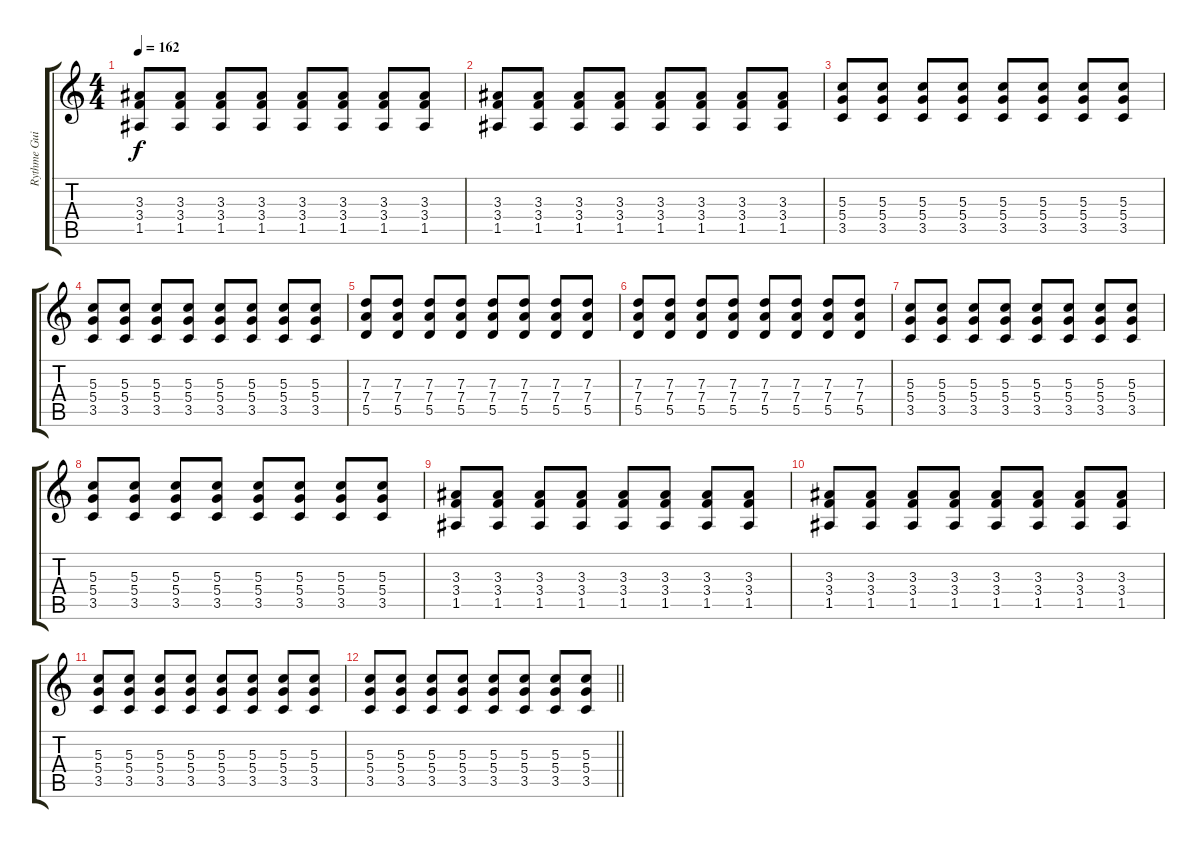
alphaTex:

\track ("Rythme Guitar" "Rythme Gui") {instrument distortionguitar}
\staff {score tabs}
\tuning (E4 B3 G3 D3 A2 D2) {hide}
\ts (4 4)
\tempo 162
\clef g2
\ks c
(3.3 3.4 1.5).8{dy f} (3.3 3.4 1.5).8 (3.3 3.4 1.5).8 (3.3 3.4 1.5).8 (3.3 3.4 1.5).8 (3.3 3.4 1.5).8 (3.3 3.4 1.5).8 (3.3 3.4 1.5).8 |
(3.3 3.4 1.5).8 (3.3 3.4 1.5).8 (3.3 3.4 1.5).8 (3.3 3.4 1.5).8 (3.3 3.4 1.5).8 (3.3 3.4 1.5).8 (3.3 3.4 1.5).8 (3.3 3.4 1.5).8 |
(5.3 5.4 3.5).8 (5.3 5.4 3.5).8 (5.3 5.4 3.5).8 (5.3 5.4 3.5).8 (5.3 5.4 3.5).8 (5.3 5.4 3.5).8 (5.3 5.4 3.5).8 (5.3 5.4 3.5).8 |
(5.3 5.4 3.5).8 (5.3 5.4 3.5).8 (5.3 5.4 3.5).8 (5.3 5.4 3.5).8 (5.3 5.4 3.5).8 (5.3 5.4 3.5).8 (5.3 5.4 3.5).8 (5.3 5.4 3.5).8 |
(7.3 7.4 5.5).8 (7.3 7.4 5.5).8 (7.3 7.4 5.5).8 (7.3 7.4 5.5).8 (7.3 7.4 5.5).8 (7.3 7.4 5.5).8 (7.3 7.4 5.5).8 (7.3 7.4 5.5).8 |
(7.3 7.4 5.5).8 (7.3 7.4 5.5).8 (7.3 7.4 5.5).8 (7.3 7.4 5.5).8 (7.3 7.4 5.5).8 (7.3 7.4 5.5).8 (7.3 7.4 5.5).8 (7.3 7.4 5.5).8 |
(5.3 5.4 3.5).8 (5.3 5.4 3.5).8 (5.3 5.4 3.5).8 (5.3 5.4 3.5).8 (5.3 5.4 3.5).8 (5.3 5.4 3.5).8 (5.3 5.4 3.5).8 (5.3 5.4 3.5).8 |
(5.3 5.4 3.5).8 (5.3 5.4 3.5).8 (5.3 5.4 3.5).8 (5.3 5.4 3.5).8 (5.3 5.4 3.5).8 (5.3 5.4 3.5).8 (5.3 5.4 3.5).8 (5.3 5.4 3.5).8 |
(3.3 3.4 1.5).8 (3.3 3.4 1.5).8 (3.3 3.4 1.5).8 (3.3 3.4 1.5).8 (3.3 3.4 1.5).8 (3.3 3.4 1.5).8 (3.3 3.4 1.5).8 (3.3 3.4 1.5).8 |
(3.3 3.4 1.5).8 (3.3 3.4 1.5).8 (3.3 3.4 1.5).8 (3.3 3.4 1.5).8 (3.3 3.4 1.5).8 (3.3 3.4 1.5).8 (3.3 3.4 1.5).8 (3.3 3.4 1.5).8 |
(5.3 5.4 3.5).8 (5.3 5.4 3.5).8 (5.3 5.4 3.5).8 (5.3 5.4 3.5).8 (5.3 5.4 3.5).8 (5.3 5.4 3.5).8 (5.3 5.4 3.5).8 (5.3 5.4 3.5).8 |
\barLineRight lightlight
(5.3 5.4 3.5).8 (5.3 5.4 3.5).8 (5.3 5.4 3.5).8 (5.3 5.4 3.5).8 (5.3 5.4 3.5).8 (5.3 5.4 3.5).8 (5.3 5.4 3.5).8 (5.3 5.4 3.5).8
